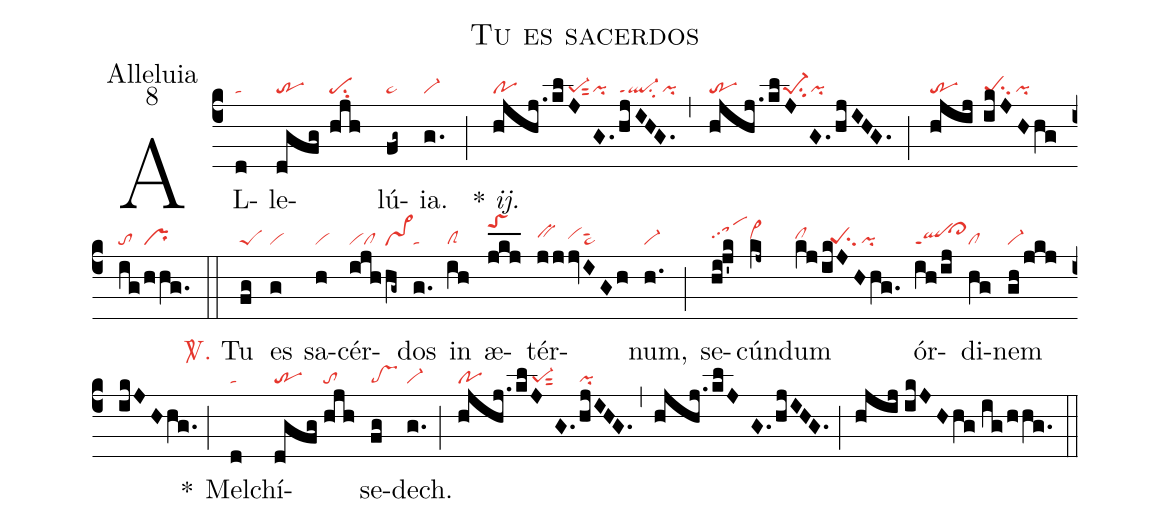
name:Tu es sacerdos;
office-part:Alleluia;
mode:8;
nabc-lines:1;
%%
(c4) AL(d|ta)le(dgfg//|tr|hjh|pesu2)lú(fg~|pe~){ia}.(g.|vi-) (;) <sp>*</sp> <i>ij.</i>(hjhj.|po|klJG.|////pe-1sut2pi|hjIHG.|ql-ppt1su2pi) (,) (hjhj.|tr|klJG./hjIHG.|////pe-1su2pi) (;) (hjij//|tr|ikJHhg//|peSsu2pi|ig|to|hhg.|pr) (::) <c><sp>V/</sp>.</c> Tu(fg|peS) es(g|vi) sa(h|vi)cér(ijh|vicl|hg~|vs>)dos(g.|ta) in(ih|clS) <sp>ae</sp>(jkj___|toShl)tér(jj|bvhh|jvIGh|vihhsut1``pe~)num,(h.|vi-) (;) se(hi!j'k|sahhpp1)cún(kj~|cl~hh)dum(kj|clhh|ikJHhg.|//peSsu2pi) ór(ih/ij|qlppt1``cl>hj)di(hg|cl)nem(gh|vi-|jkj//ikJHhg.) *(;) Mel(d|ta)chí(dgfg//|tr|hjh|to)se(fg|pt)dech.(g.|vi-) (;) (hjhj.|po|klJG.|////pe-1sut2|hjIHG.|pi) (,) (hjhj./klJG.hjIHG.) (;) (hjij//ikJHhg//ig/hhg.) (::)
